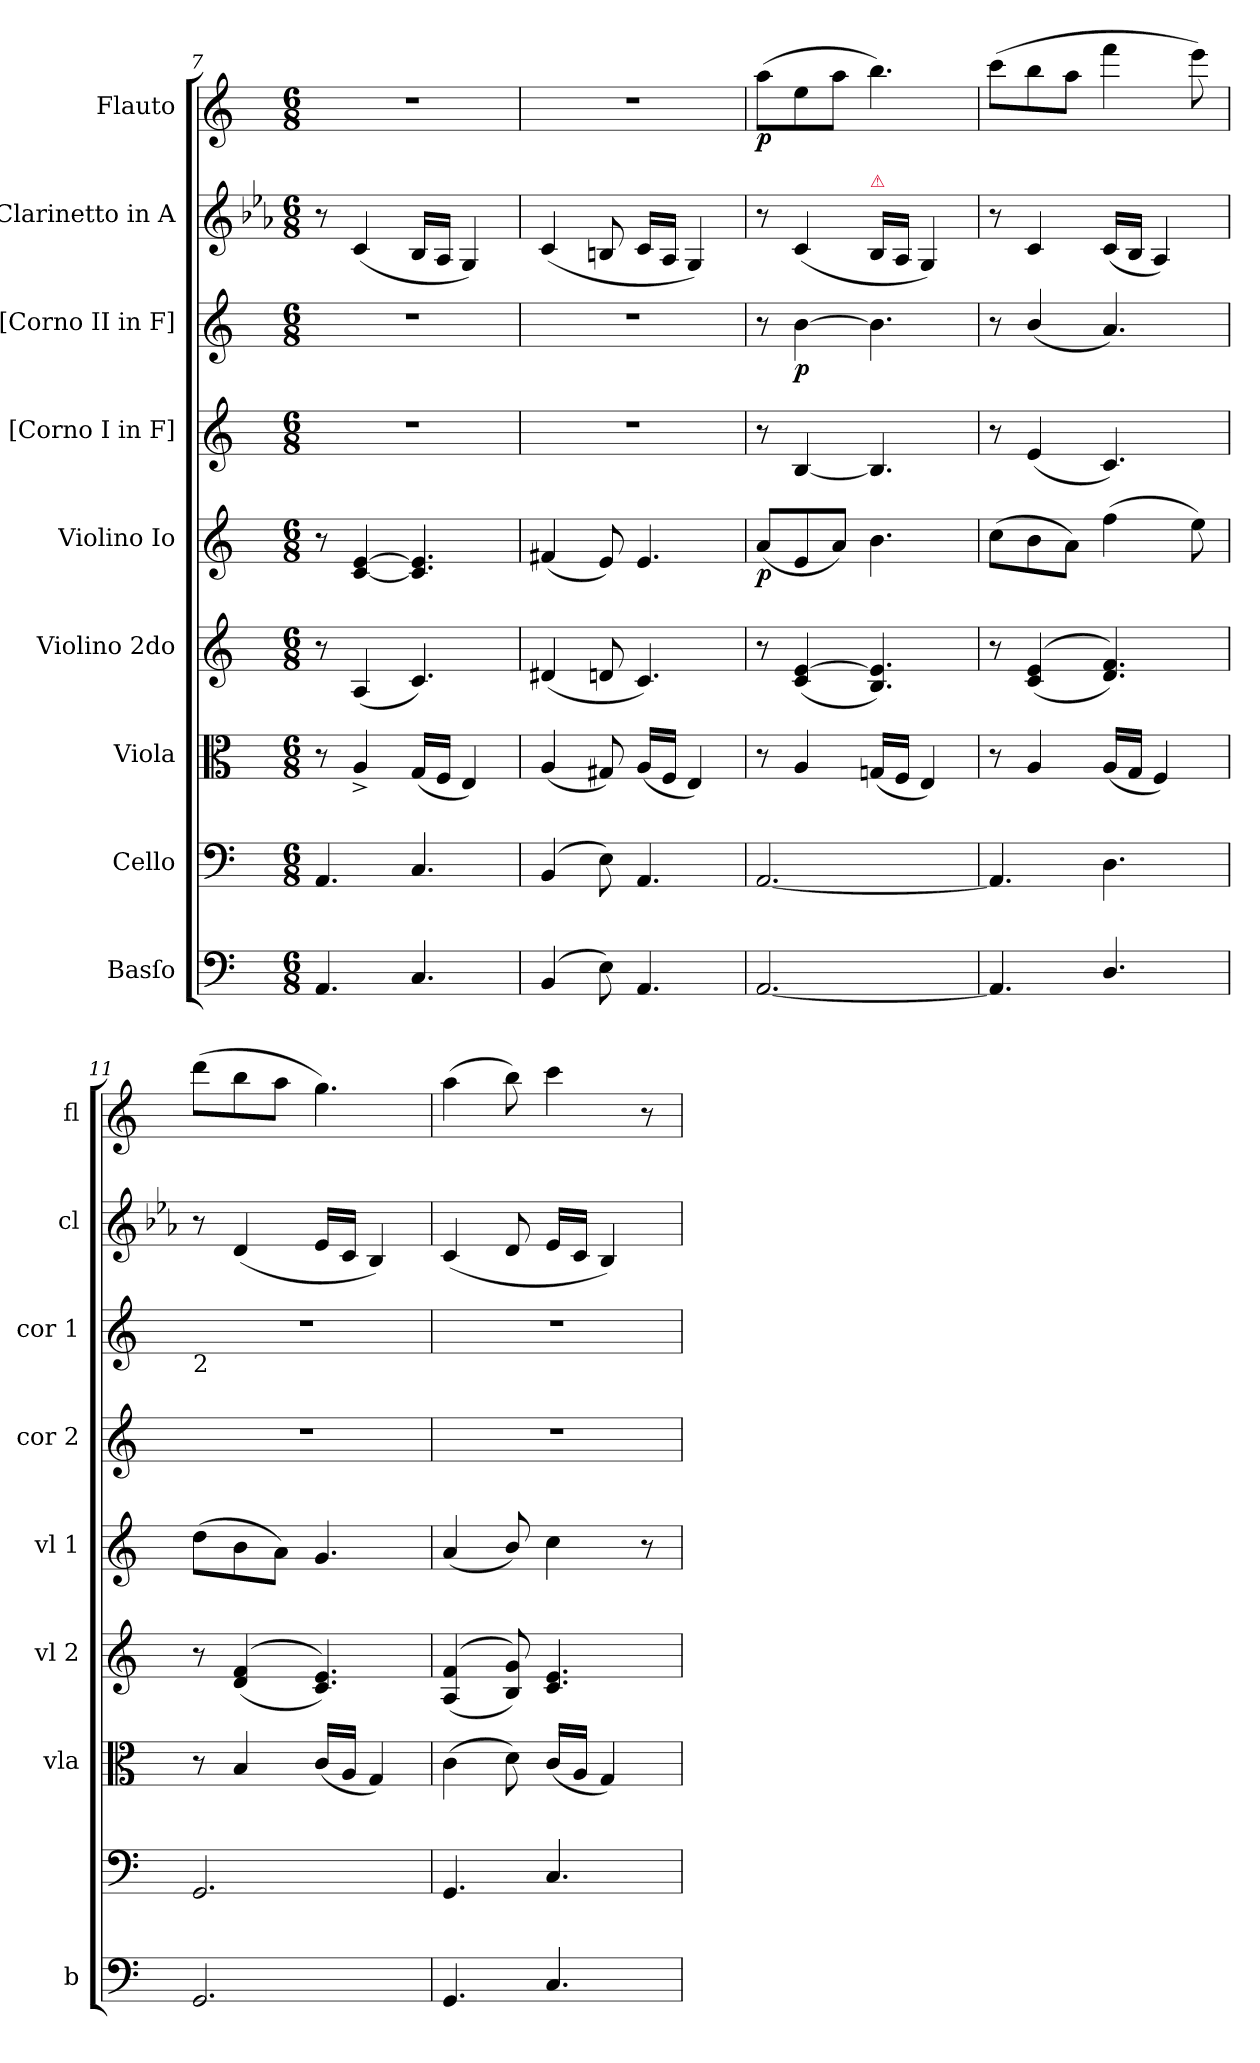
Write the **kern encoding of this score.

**kern	**kern	**kern	**kern	**kern	**dynam	**kern	**kern	**dynam	**kern	**kern	**dynam
*part9	*part8	*part7	*part6	*part5	*part5	*part4	*part3	*part3	*part2	*part1	*part1
*staff9	*staff8	*staff7	*staff6	*staff5	*staff5	*staff4	*staff3	*staff3	*staff2	*staff1	*staff1
*I"Basſo	*I"Cello	*I"Viola	*I"Violino 2do	*I"Violino Io	*	*I"[Corno I in F]	*I"[Corno II in F]	*	*I"Clarinetto in A	*I"Flauto	*
*I'b	*	*I'vla	*I'vl 2	*I'vl 1	*	*I'cor 2	*I'cor 1	*	*I'cl	*I'fl	*
*clefF4	*clefF4	*clefC3	*clefG2	*clefG2	*	*clefG2	*clefG2	*	*clefG2	*clefG2	*
*	*	*	*	*	*	*ITrd4c7	*ITrd4c7	*	*ITrd2c3	*	*
*k[]	*k[]	*k[]	*k[]	*k[]	*	*	*	*	*k[]	*k[]	*
*M6/8	*M6/8	*M6/8	*M6/8	*M6/8	*	*M6/8	*M6/8	*	*M6/8	*M6/8	*
=7	=7	=7	=7	=7	=7	=7	=7	=7	=7	=7	=7
4.AA/	4.AA/	8r	8r	8r	.	2.r	2.r	.	8r	2.r	.
.	.	4A^/	(4A/	[4c/ [4e/	.	.	.	.	(4A/	.	.
4.C/	4.C/	(16G/LL	4.c/)	4.c]/ 4.e]/	.	.	.	.	16G/LL	.	.
.	.	16F/JJ	.	.	.	.	.	.	16F/JJ	.	.
.	.	4E/)	.	.	.	.	.	.	4E/)	.	.
=8	=8	=8	=8	=8	=8	=8	=8	=8	=8	=8	=8
(4BB/	(4BB/	(4A/	(4d#X/	(4f#X/	.	2.r	2.r	.	(4A/	2.r	.
8E\)	8E\)	8G#X/)	8dn/	8e/)	.	.	.	.	8G#X/	.	.
4.AA/	4.AA/	(16A/LL	4.c/)	4.e/	.	.	.	.	16A/LL	.	.
.	.	16F/JJ	.	.	.	.	.	.	16F/JJ	.	.
.	.	4E/)	.	.	.	.	.	.	4E/)	.	.
=9	=9	=9	=9	=9	=9	=9	=9	=9	=9	=9	=9
[2.AA/	[2.AA/	8r	8r	(8a/L	p	8r	8r	.	8r	(8aa\L	p
.	.	4A/	(4c/ [4e/	8e/	.	[4E/	[4e\	p	(4A/	8ee\	.
.	.	.	.	8a/J)	.	.	.	.	.	8aa\J	.
!	!	!	!	!	!	!	!	!	!LO:TX:a:color=crimson:t=⚠	!	!
.	.	(16Gn/LL	4.B/ 4.e]/)	4.b\	.	4.E/]	4.e\]	.	16G/LL	4.bb\)	.
.	.	16F/JJ	.	.	.	.	.	.	16F/JJ	.	.
.	.	4E/)	.	.	.	.	.	.	4E/)	.	.
=10	=10	=10	=10	=10	=10	=10	=10	=10	=10	=10	=10
4.AA/]	4.AA/]	8r	8r	(8cc\L	.	8r	8r	.	8r	(8ccc\L	.
.	.	4A/	(<(>4c/ 4e/	8b\	.	(4A/	(4e/	.	4A/	8bb\	.
.	.	.	.	8a\J)	.	.	.	.	.	8aa\J	.
4.D/	4.D\	(16A/LL	4.d/ 4.f/))	(4ff\	.	4.F/)	4.d/)	.	(16A/LL	4fff\	.
.	.	16G/JJ	.	.	.	.	.	.	16G/JJ	.	.
.	.	4F/)	.	.	.	.	.	.	4F/)	.	.
.	.	.	.	8ee\)	.	.	.	.	.	8eee\)	.
=11	=11	=11	=11	=11	=11	=11	=11	=11	=11	=11	=11
!	!	!	!	!	!	!	!LO:TX:b:t=2	!	!	!	!
2.GG/	2.GG/	8r	8r	(8dd\L	.	2.r	2.r	.	8r	(8ddd\L	.
.	.	4B/	(<(>4d/ 4f/	8b\	.	.	.	.	(4B/	8bb\	.
.	.	.	.	8a\J)	.	.	.	.	.	8aa\J	.
.	.	(16c/LL	4.c/ 4.e/))	4.g/	.	.	.	.	16c/LL	4.gg\)	.
.	.	16A/JJ	.	.	.	.	.	.	16A/JJ	.	.
.	.	4G/)	.	.	.	.	.	.	4G/)	.	.
=12	=12	=12	=12	=12	=12	=12	=12	=12	=12	=12	=12
4.GG/	4.GG/	(4c\	(<(>4A/ 4f/	(4a/	.	2.r	2.r	.	(4A/	(4aa\	.
.	.	8d\)	8B/ 8g/))	8b/)	.	.	.	.	8B/	8bb\)	.
4.C/	4.C/	(16c/LL	4.c/ 4.e/	4cc\	.	.	.	.	16c/LL	4ccc\	.
.	.	16A/JJ	.	.	.	.	.	.	16A/JJ	.	.
.	.	4G/)	.	.	.	.	.	.	4G/)	.	.
.	.	.	.	8r	.	.	.	.	.	8r	.
=	=	=	=	=	=	=	=	=	=	=	=
*-	*-	*-	*-	*-	*-	*-	*-	*-	*-	*-	*-
